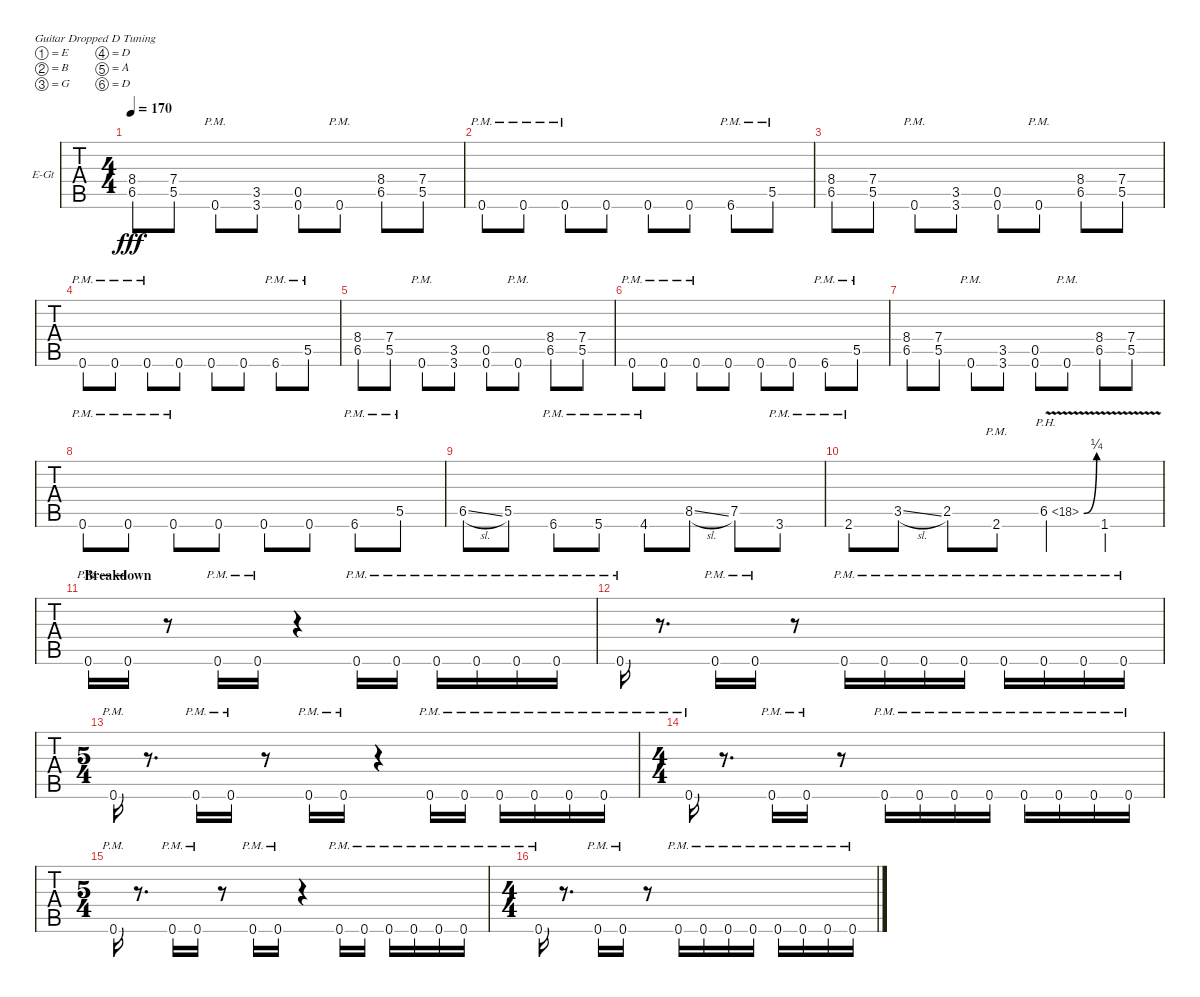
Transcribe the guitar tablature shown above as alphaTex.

\defaultSystemsLayout 4
\bracketExtendMode groupsimilarinstruments
\firstSystemTrackNameOrientation horizontal
\otherSystemsTrackNameOrientation horizontal
\track ("Mark Morton" "E-Gt") {instrument distortionguitar}
\staff {tabs}
\tuning (E4 B3 G3 D3 A2 D2)
\ts (4 4)
\tempo 170
\clef g2
\ks c
(6.5 8.4).8{dy fff} (7.4 5.5).8 0.6{pm}.8 (3.6 3.5).8 (0.5 0.6).8 0.6{pm}.8 (6.5 8.4).8 (7.4 5.5).8 |
0.6{pm}.8 0.6{pm}.8 0.6{pm}.8 0.6.8 0.6.8 0.6.8 6.6{pm}.8 5.5{pm}.8 |
(6.5 8.4).8 (7.4 5.5).8 0.6{pm}.8 (3.6 3.5).8 (0.5 0.6).8 0.6{pm}.8 (6.5 8.4).8 (7.4 5.5).8 |
0.6{pm}.8 0.6{pm}.8 0.6{pm}.8 0.6.8 0.6.8 0.6.8 6.6{pm}.8 5.5{pm}.8 |
(6.5 8.4).8 (7.4 5.5).8 0.6{pm}.8 (3.6 3.5).8 (0.5 0.6).8 0.6{pm}.8 (6.5 8.4).8 (7.4 5.5).8 |
0.6{pm}.8 0.6{pm}.8 0.6{pm}.8 0.6.8 0.6.8 0.6.8 6.6{pm}.8 5.5{pm}.8 |
(6.5 8.4).8 (7.4 5.5).8 0.6{pm}.8 (3.6 3.5).8 (0.5 0.6).8 0.6{pm}.8 (6.5 8.4).8 (7.4 5.5).8 |
0.6{pm}.8 0.6{pm}.8 0.6{pm}.8 0.6.8 0.6.8 0.6.8 6.6{pm}.8 5.5{pm}.8 |
6.5{sl}.8 5.5.8 6.6{pm}.8 5.6{pm}.8 4.6{pm}.8 8.5{sl}.8 7.5.8 3.6{pm}.8 |
2.6{pm}.8 3.5{sl}.8 2.5.8 2.6{pm}.8 6.5{be (bend 0 0 4.2 1) ph 12 v}.4 1.6{v}.4 |
\section ("" "Breakdown")
0.6{pm}.16 0.6{pm}.16 r.8 0.6{pm}.16 0.6{pm}.16 r.4 0.6{pm}.16 0.6{pm}.16 0.6{pm}.16 0.6{pm}.16 0.6{pm}.16 0.6{pm}.16 |
0.6{pm}.16 r.8{d} 0.6{pm}.16 0.6{pm}.16 r.8 0.6{pm}.16 0.6{pm}.16 0.6{pm}.16 0.6{pm}.16 0.6{pm}.16 0.6{pm}.16 0.6{pm}.16 0.6{pm}.16 |
\ts (5 4)
0.6{pm}.16 r.8{d} 0.6{pm}.16 0.6{pm}.16 r.8 0.6{pm}.16 0.6{pm}.16 r.4 0.6{pm}.16 0.6{pm}.16 0.6{pm}.16 0.6{pm}.16 0.6{pm}.16 0.6{pm}.16 |
\ts (4 4)
0.6{pm}.16 r.8{d} 0.6{pm}.16 0.6{pm}.16 r.8 0.6{pm}.16 0.6{pm}.16 0.6{pm}.16 0.6{pm}.16 0.6{pm}.16 0.6{pm}.16 0.6{pm}.16 0.6{pm}.16 |
\ts (5 4)
0.6{pm}.16 r.8{d} 0.6{pm}.16 0.6{pm}.16 r.8 0.6{pm}.16 0.6{pm}.16 r.4 0.6{pm}.16 0.6{pm}.16 0.6{pm}.16 0.6{pm}.16 0.6{pm}.16 0.6{pm}.16 |
\ts (4 4)
0.6{pm}.16 r.8{d} 0.6{pm}.16 0.6{pm}.16 r.8 0.6{pm}.16 0.6{pm}.16 0.6{pm}.16 0.6{pm}.16 0.6{pm}.16 0.6{pm}.16 0.6{pm}.16 0.6{pm}.16
